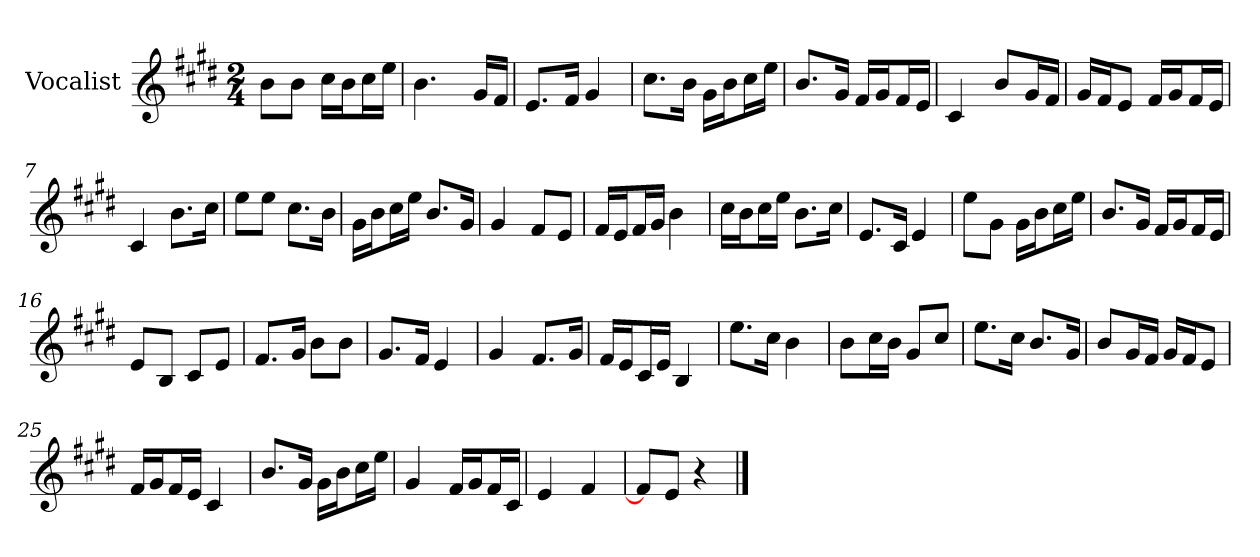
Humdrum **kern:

**kern
*part1
*staff1
*I"Vocalist
*k[f#c#g#d#]
*E:
*M2/4
=
8bL
8bJ
16cc#LL
16bJ
16cc#L
16eeJJ
=1
4.b
16g#LL
16f#JJ
=2
8.eL
16f#Jk
4g#
=3
8.cc#L
16bJk
16g#LL
16bJ
16cc#L
16eeJJ
=4
8.bL
16g#Jk
16f#LL
16g#J
16f#L
16eJJ
=5
4c#
8bL
16g#L
16f#JJ
=6
16g#LL
16f#J
8eJ
16f#LL
16g#J
16f#L
16eJJ
=7
4c#
8.bL
16cc#Jk
=8
8eeL
8eeJ
8.cc#L
16bJk
=9
16g#LL
16bJ
16cc#L
16eeJJ
8.bL
16g#Jk
=10
4g#
8f#L
8eJ
=11
16f#LL
16eJ
16f#L
16g#JJ
4b
=12
16cc#LL
16bJ
16cc#L
16eeJJ
8.bL
16cc#Jk
=13
8.eL
16c#Jk
4e
=14
8eeL
8g#J
16g#LL
16bJ
16cc#L
16eeJJ
=15
8.bL
16g#Jk
16f#LL
16g#J
16f#L
16eJJ
=16
8eL
8BJ
8c#L
8eJ
=17
8.f#L
16g#Jk
8bL
8bJ
=18
8.g#L
16f#Jk
4e
=19
4g#
8.f#L
16g#Jk
=20
16f#LL
16eJ
16c#L
16eJJ
4B
=21
8.eeL
16cc#Jk
4b
=22
8bL
16cc#L
16bJJ
8g#L
8cc#J
=23
8.eeL
16cc#Jk
8.bL
16g#Jk
=24
8bL
16g#L
16f#JJ
16g#LL
16f#J
8eJ
=25
16f#LL
16g#J
16f#L
16eJJ
4c#
=26
8.bL
16g#Jk
16g#LL
16bJ
16cc#L
16eeJJ
=27
4g#
16f#LL
16g#J
16f#L
16c#JJ
=28
4e
4f#
=29
8f#L]
8eJ
4r
==
*-
